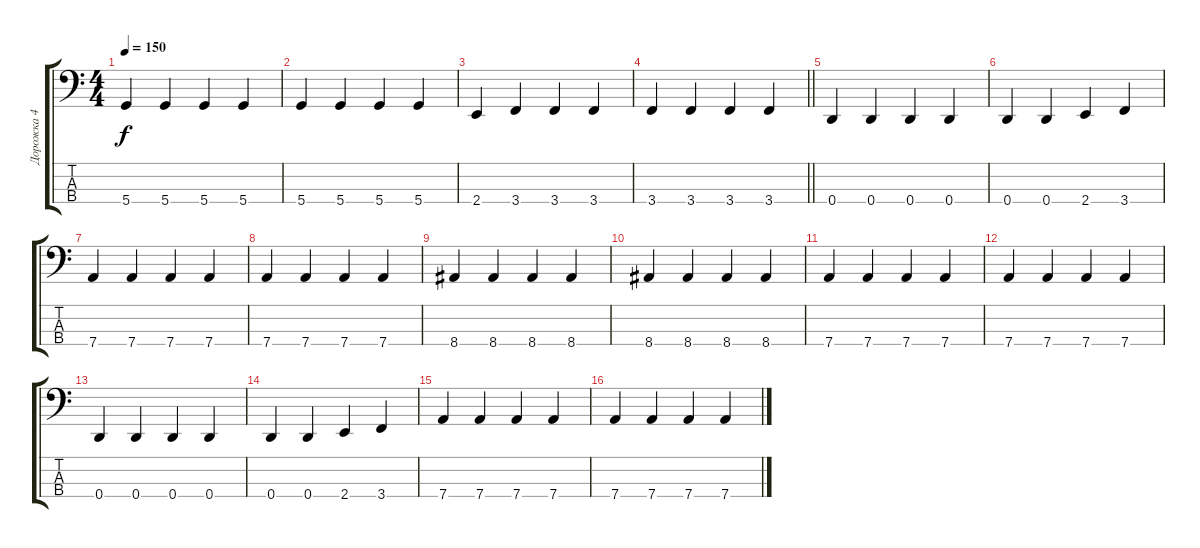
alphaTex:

\track ("Дорожка 4" "Дорожка 4") {instrument electricbasspick}
\staff {score tabs}
\tuning (G2 D2 A1 D1) {hide}
\ts (4 4)
\tempo 150
\clef f4
\ks c
5.4.4{dy f} 5.4.4 5.4.4 5.4.4 |
5.4.4 5.4.4 5.4.4 5.4.4 |
2.4.4 3.4.4 3.4.4 3.4.4 |
\barLineRight lightlight
3.4.4 3.4.4 3.4.4 3.4.4 |
0.4.4 0.4.4 0.4.4 0.4.4 |
0.4.4 0.4.4 2.4.4 3.4.4 |
7.4.4 7.4.4 7.4.4 7.4.4 |
7.4.4 7.4.4 7.4.4 7.4.4 |
8.4.4 8.4.4 8.4.4 8.4.4 |
8.4.4 8.4.4 8.4.4 8.4.4 |
7.4.4 7.4.4 7.4.4 7.4.4 |
7.4.4 7.4.4 7.4.4 7.4.4 |
0.4.4 0.4.4 0.4.4 0.4.4 |
0.4.4 0.4.4 2.4.4 3.4.4 |
7.4.4 7.4.4 7.4.4 7.4.4 |
7.4.4 7.4.4 7.4.4 7.4.4
